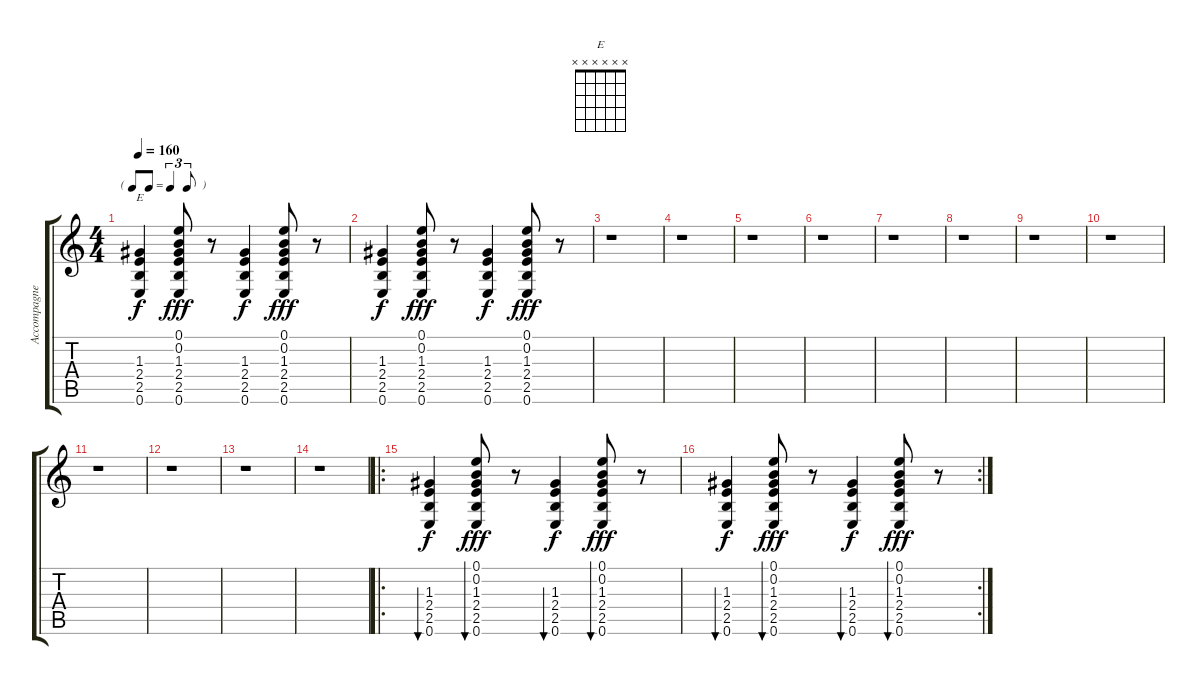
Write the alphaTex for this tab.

\track ("Accompagnement2" "Accompagne") {instrument acousticguitarsteel}
\staff {score tabs}
\tuning (E4 B3 G3 D3 A2 E2) {hide}
\chord ("E" x x x x x x)
\ts (4 4)
\tf triplet8th
\tempo 160
\clef g2
\ks c
(1.3 2.4 2.5 0.6).4{ch "E" dy f} (0.1 0.2 1.3 2.4 2.5 0.6).8{dy fff} r.8 (1.3 2.4 2.5 0.6).4{dy f} (0.1 0.2 1.3 2.4 2.5 0.6).8{dy fff} r.8 |
(1.3 2.4 2.5 0.6).4{dy f} (0.1 0.2 1.3 2.4 2.5 0.6).8{dy fff} r.8 (1.3 2.4 2.5 0.6).4{dy f} (0.1 0.2 1.3 2.4 2.5 0.6).8{dy fff} r.8 |
r.1 |
r.1 |
r.1 |
r.1 |
r.1 |
r.1 |
r.1 |
r.1 |
r.1 |
r.1 |
r.1 |
r.1 |
\ro
(1.3 2.4 2.5 0.6).4{bu 30 dy f} (0.1 0.2 1.3 2.4 2.5 0.6).8{bu 30 dy fff} r.8 (1.3 2.4 2.5 0.6).4{bu 30 dy f} (0.1 0.2 1.3 2.4 2.5 0.6).8{bu 30 dy fff} r.8 |
\rc 2
(1.3 2.4 2.5 0.6).4{bu 30 dy f} (0.1 0.2 1.3 2.4 2.5 0.6).8{bu 30 dy fff} r.8 (1.3 2.4 2.5 0.6).4{bu 30 dy f} (0.1 0.2 1.3 2.4 2.5 0.6).8{bu 30 dy fff} r.8
